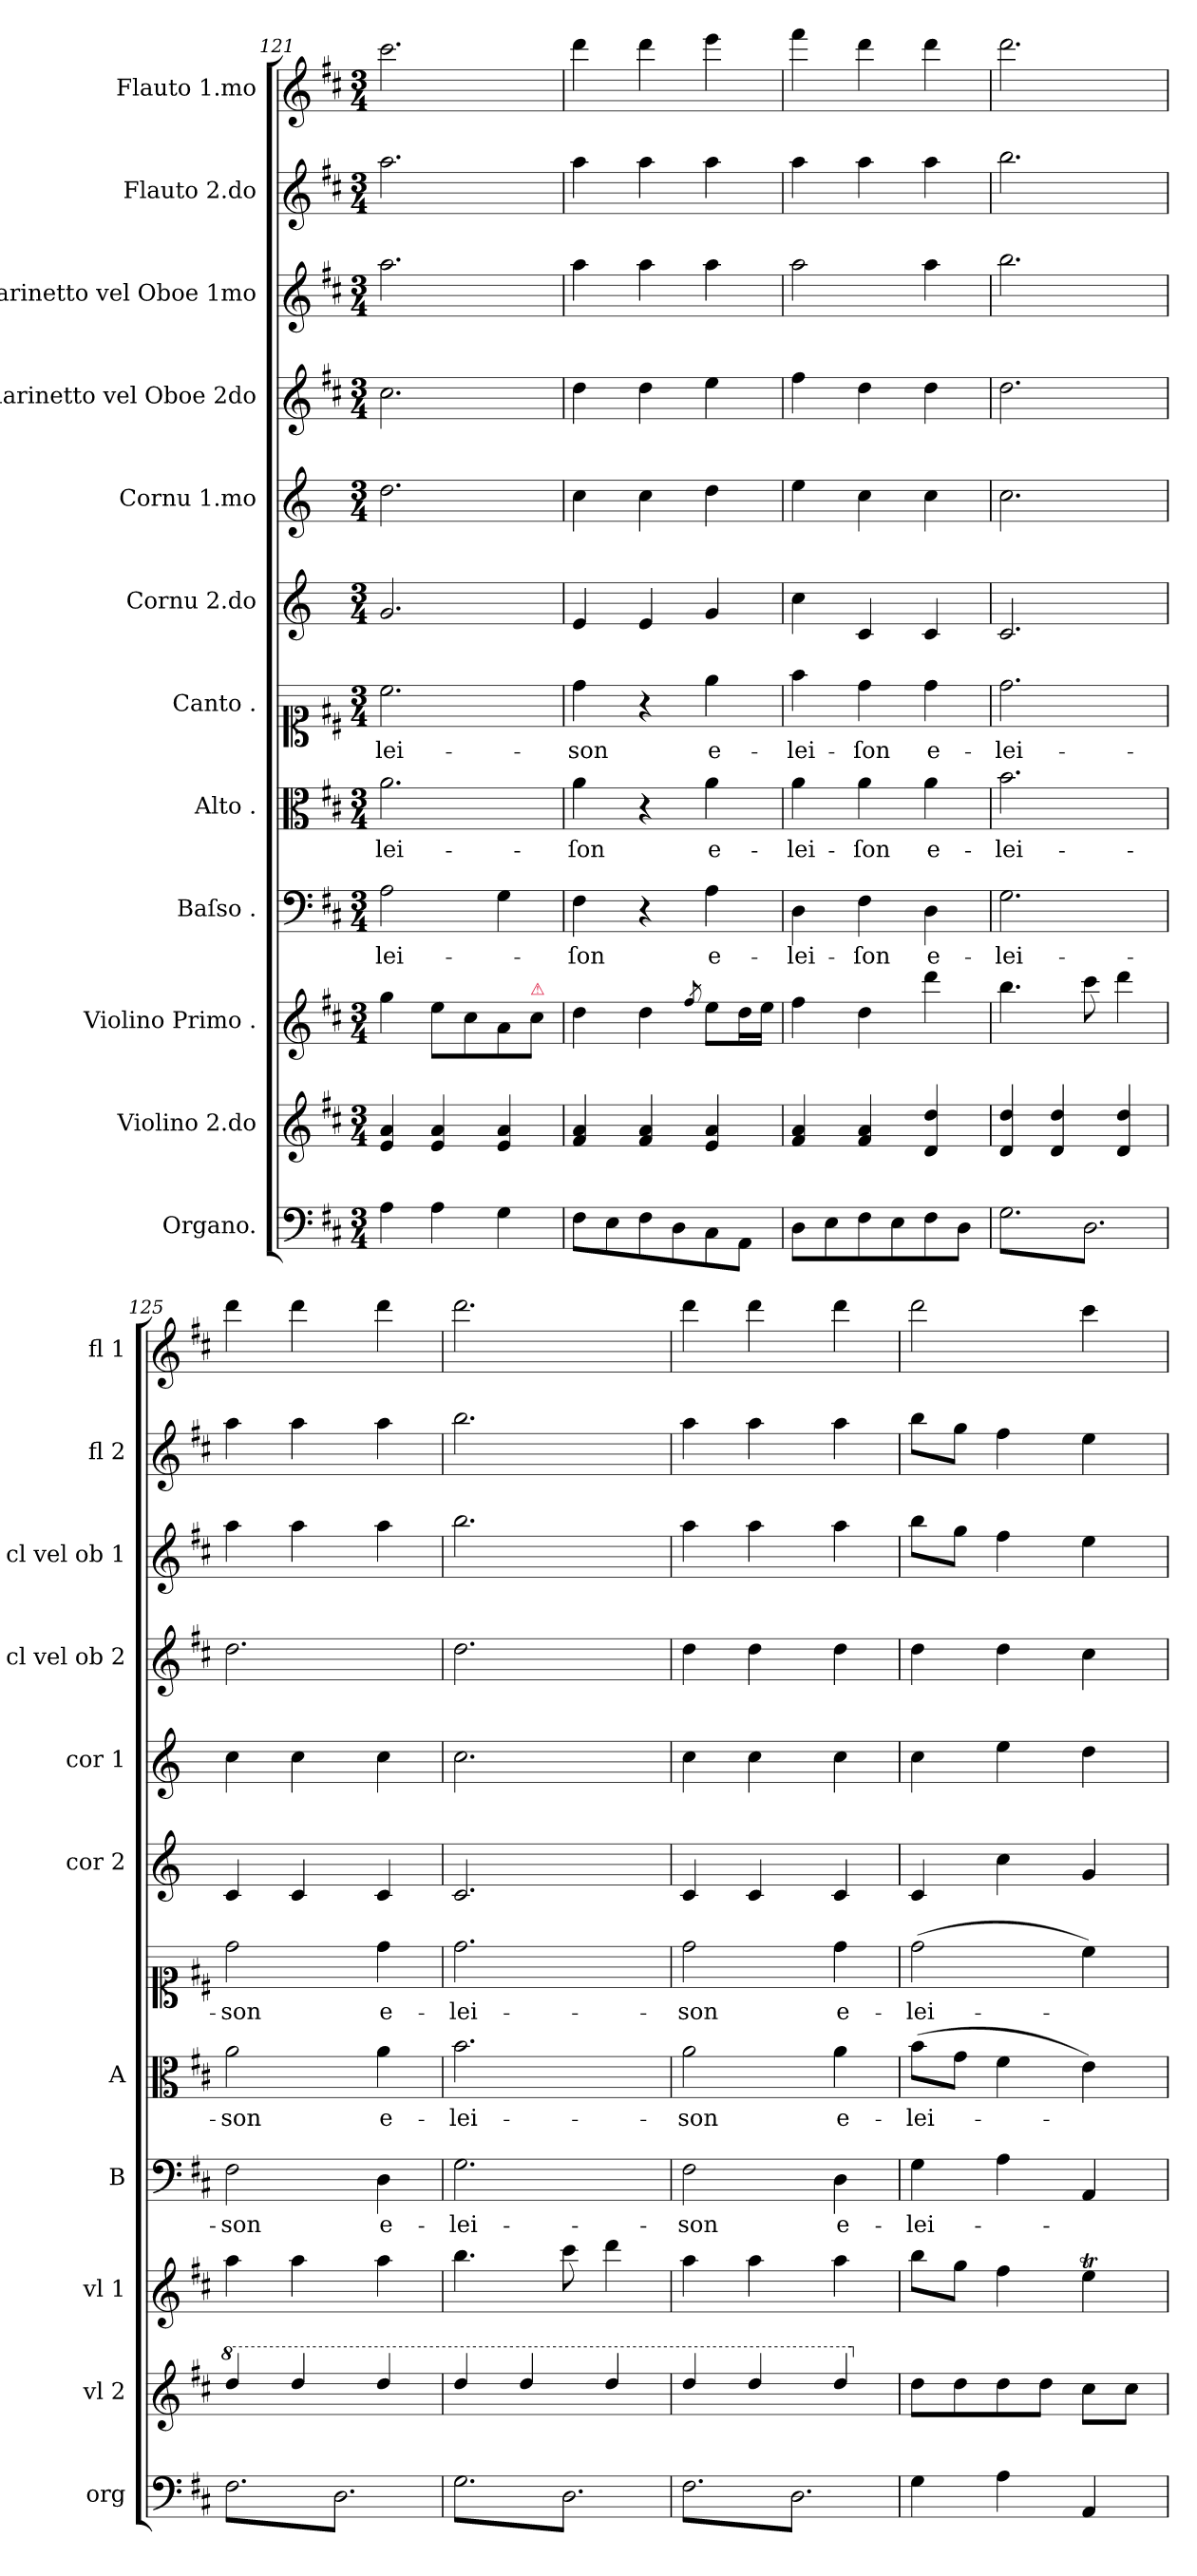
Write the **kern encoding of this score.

**kern	**kern	**kern	**kern	**text	**kern	**text	**kern	**text	**kern	**kern	**kern	**kern	**kern	**kern
*part12	*part11	*part10	*part9	*part9	*part8	*part8	*part7	*part7	*part6	*part5	*part4	*part3	*part2	*part1
*staff12	*staff11	*staff10	*staff9	*staff9	*staff8	*staff8	*staff7	*staff7	*staff6	*staff5	*staff4	*staff3	*staff2	*staff1
*I"Organo.	*I"Violino 2.do	*I"Violino Primo .	*I"Baſso .	*	*I"Alto .	*	*I"Canto .	*	*I"Cornu 2.do	*I"Cornu 1.mo	*I"Clarinetto vel Oboe 2do	*I"Clarinetto vel Oboe 1mo	*I"Flauto 2.do	*I"Flauto 1.mo
*I'org	*I'vl 2	*I'vl 1	*I'B	*	*I'A	*	*	*	*I'cor 2	*I'cor 1	*I'cl vel ob 2	*I'cl vel ob 1	*I'fl 2	*I'fl 1
*clefF4	*clefG2	*clefG2	*clefF4	*	*clefC3	*	*clefC1	*	*clefG2	*clefG2	*clefG2	*clefG2	*clefG2	*clefG2
*	*	*	*	*	*	*	*	*	*ITrd6c10	*ITrd6c10	*	*	*	*
*k[f#c#]	*k[f#c#]	*k[f#c#]	*k[f#c#]	*	*k[f#c#]	*	*k[f#c#]	*	*k[f#c#]	*k[f#c#]	*k[f#c#]	*k[f#c#]	*k[f#c#]	*k[f#c#]
*D:	*D:	*D:	*D:	*	*D:	*	*D:	*	*	*	*D:	*D:	*D:	*D:
*M3/4	*M3/4	*M3/4	*M3/4	*	*M3/4	*	*M3/4	*	*M3/4	*M3/4	*M3/4	*M3/4	*M3/4	*M3/4
=121	=121	=121	=121	=121	=121	=121	=121	=121	=121	=121	=121	=121	=121	=121
!	!	!	!	!LO:LY:i	!	!	!	!	!	!	!	!	!	!
4A\	4e/ 4a/	4gg\	2A\	-lei-	2.a\	-lei-	2.cc#\	-lei-	2.A/	2.e\	2.cc#\	2.aa\	2.aa\	2.ccc#\
4A\	4e/ 4a/	8ee\L	.	.	.	.	.	.	.	.	.	.	.	.
.	.	8cc#\	.	.	.	.	.	.	.	.	.	.	.	.
4G\	4e/ 4a/	8a\	4G\	.	.	.	.	.	.	.	.	.	.	.
!	!	!LO:TX:a:color=crimson:t=⚠	!	!	!	!	!	!	!	!	!	!	!	!
.	.	8cc#\J	.	.	.	.	.	.	.	.	.	.	.	.
=122	=122	=122	=122	=122	=122	=122	=122	=122	=122	=122	=122	=122	=122	=122
!	!	!	!	!LO:LY:i	!	!	!	!	!	!	!	!	!	!
8F#\L	4f#/ 4a/	4dd\	4F#\	-ſon	4a\	-ſon	4dd\	-son	4F#/	4d\	4dd\	4aa\	4aa\	4ddd\
8E\	.	.	.	.	.	.	.	.	.	.	.	.	.	.
8F#\	4f#/ 4a/	4dd\	4r	.	4r	.	4r	.	4F#/	4d\	4dd\	4aa\	4aa\	4ddd\
8D\	.	.	.	.	.	.	.	.	.	.	.	.	.	.
.	.	8qff#/	.	.	.	.	.	.	.	.	.	.	.	.
8C#\	4e/ 4a/	8ee\L	4A\	e-	4a\	e-	4ee\	e-	4A/	4e\	4ee\	4aa\	4aa\	4eee\
8AA\J	.	16dd\L	.	.	.	.	.	.	.	.	.	.	.	.
.	.	16ee\JJ	.	.	.	.	.	.	.	.	.	.	.	.
=123	=123	=123	=123	=123	=123	=123	=123	=123	=123	=123	=123	=123	=123	=123
8D\L	4f#/ 4a/	4ff#\	4D\	-lei-	4a\	-lei-	4ff#\	-lei-	4d\	4f#\	4ff#\	2aa\	4aa\	4fff#\
8E\	.	.	.	.	.	.	.	.	.	.	.	.	.	.
8F#\	4f#/ 4a/	4dd\	4F#\	-ſon	4a\	-ſon	4dd\	-ſon	4D/	4d\	4dd\	.	4aa\	4ddd\
8E\	.	.	.	.	.	.	.	.	.	.	.	.	.	.
8F#\	4d/ 4dd/	4ddd\	4D\	e-	4a\	e-	4dd\	e-	4D/	4d\	4dd\	4aa\	4aa\	4ddd\
8D\J	.	.	.	.	.	.	.	.	.	.	.	.	.	.
=124	=124	=124	=124	=124	=124	=124	=124	=124	=124	=124	=124	=124	=124	=124
*tremolo	*	*	*	*	*	*	*	*	*	*	*	*	*	*
8G\L	4d/ 4dd/	4.bb\	2.G\	-lei-	2.b\	-lei-	2.dd\	-lei-	2.D/	2.d\	2.dd\	2.bb\	2.bb\	2.ddd\
8D\	.	.	.	.	.	.	.	.	.	.	.	.	.	.
8G\	4d/ 4dd/	.	.	.	.	.	.	.	.	.	.	.	.	.
8D\	.	8ccc#\	.	.	.	.	.	.	.	.	.	.	.	.
8G\	4d/ 4dd/	4ddd\	.	.	.	.	.	.	.	.	.	.	.	.
8D\J	.	.	.	.	.	.	.	.	.	.	.	.	.	.
=125	=125	=125	=125	=125	=125	=125	=125	=125	=125	=125	=125	=125	=125	=125
*	*8va	*	*	*	*	*	*	*	*	*	*	*	*	*
8F#\L	4ddd/	4aa\	2F#\	-son	2a\	-son	2dd\	-son	4D/	4d\	2.dd\	4aa\	4aa\	4ddd\
8D\	.	.	.	.	.	.	.	.	.	.	.	.	.	.
8F#\	4ddd/	4aa\	.	.	.	.	.	.	4D/	4d\	.	4aa\	4aa\	4ddd\
8D\	.	.	.	.	.	.	.	.	.	.	.	.	.	.
!	!	!	!	!	!	!LO:LY:i	!	!LO:LY:i	!	!	!	!	!	!
8F#\	4ddd/	4aa\	4D\	e-	4a\	e-	4dd\	e-	4D/	4d\	.	4aa\	4aa\	4ddd\
8D\J	.	.	.	.	.	.	.	.	.	.	.	.	.	.
=126	=126	=126	=126	=126	=126	=126	=126	=126	=126	=126	=126	=126	=126	=126
!	!	!	!	!	!	!LO:LY:i	!	!LO:LY:i	!	!	!	!	!	!
8G\L	4ddd/	4.bb\	2.G\	-lei-	2.b\	-lei-	2.dd\	-lei-	2.D/	2.d\	2.dd\	2.bb\	2.bb\	2.ddd\
8D\	.	.	.	.	.	.	.	.	.	.	.	.	.	.
8G\	4ddd/	.	.	.	.	.	.	.	.	.	.	.	.	.
8D\	.	8ccc#\	.	.	.	.	.	.	.	.	.	.	.	.
8G\	4ddd/	4ddd\	.	.	.	.	.	.	.	.	.	.	.	.
8D\J	.	.	.	.	.	.	.	.	.	.	.	.	.	.
=127	=127	=127	=127	=127	=127	=127	=127	=127	=127	=127	=127	=127	=127	=127
!	!	!	!	!	!	!LO:LY:i	!	!LO:LY:i	!	!	!	!	!	!
8F#\L	4ddd/	4aa\	2F#\	-son	2a\	-son	2dd\	-son	4D/	4d\	4dd\	4aa\	4aa\	4ddd\
8D\	.	.	.	.	.	.	.	.	.	.	.	.	.	.
8F#\	4ddd/	4aa\	.	.	.	.	.	.	4D/	4d\	4dd\	4aa\	4aa\	4ddd\
8D\	.	.	.	.	.	.	.	.	.	.	.	.	.	.
8F#\	4ddd/	4aa\	4D\	e-	4a\	e-	4dd\	e-	4D/	4d\	4dd\	4aa\	4aa\	4ddd\
8D\J	.	.	.	.	.	.	.	.	.	.	.	.	.	.
*Xtremolo	*	*	*	*	*	*	*	*	*	*	*	*	*	*
=128	=128	=128	=128	=128	=128	=128	=128	=128	=128	=128	=128	=128	=128	=128
*	*X8va	*	*	*	*	*	*	*	*	*	*	*	*	*
4G\	8dd\L	8bb\L	4G\	-lei-	(8b\L	-lei-	(2dd\	-lei-	4D/	4d\	4dd\	8bb\L	8bb\L	2ddd\
.	8dd\	8gg\J	.	.	8g\J	.	.	.	.	.	.	8gg\J	8gg\J	.
4A\	8dd\	4ff#\	4A\	.	4f#\	.	.	.	4d\	4f#\	4dd\	4ff#\	4ff#\	.
.	8dd\J	.	.	.	.	.	.	.	.	.	.	.	.	.
4AA/	8cc#\L	4eeT\	4AA/	.	4e\)	.	4cc#\)	.	4A/	4e\	4cc#\	4ee\	4ee\	4ccc#\
.	8cc#\J	.	.	.	.	.	.	.	.	.	.	.	.	.
=	=	=	=	=	=	=	=	=	=	=	=	=	=	=
*-	*-	*-	*-	*-	*-	*-	*-	*-	*-	*-	*-	*-	*-	*-
